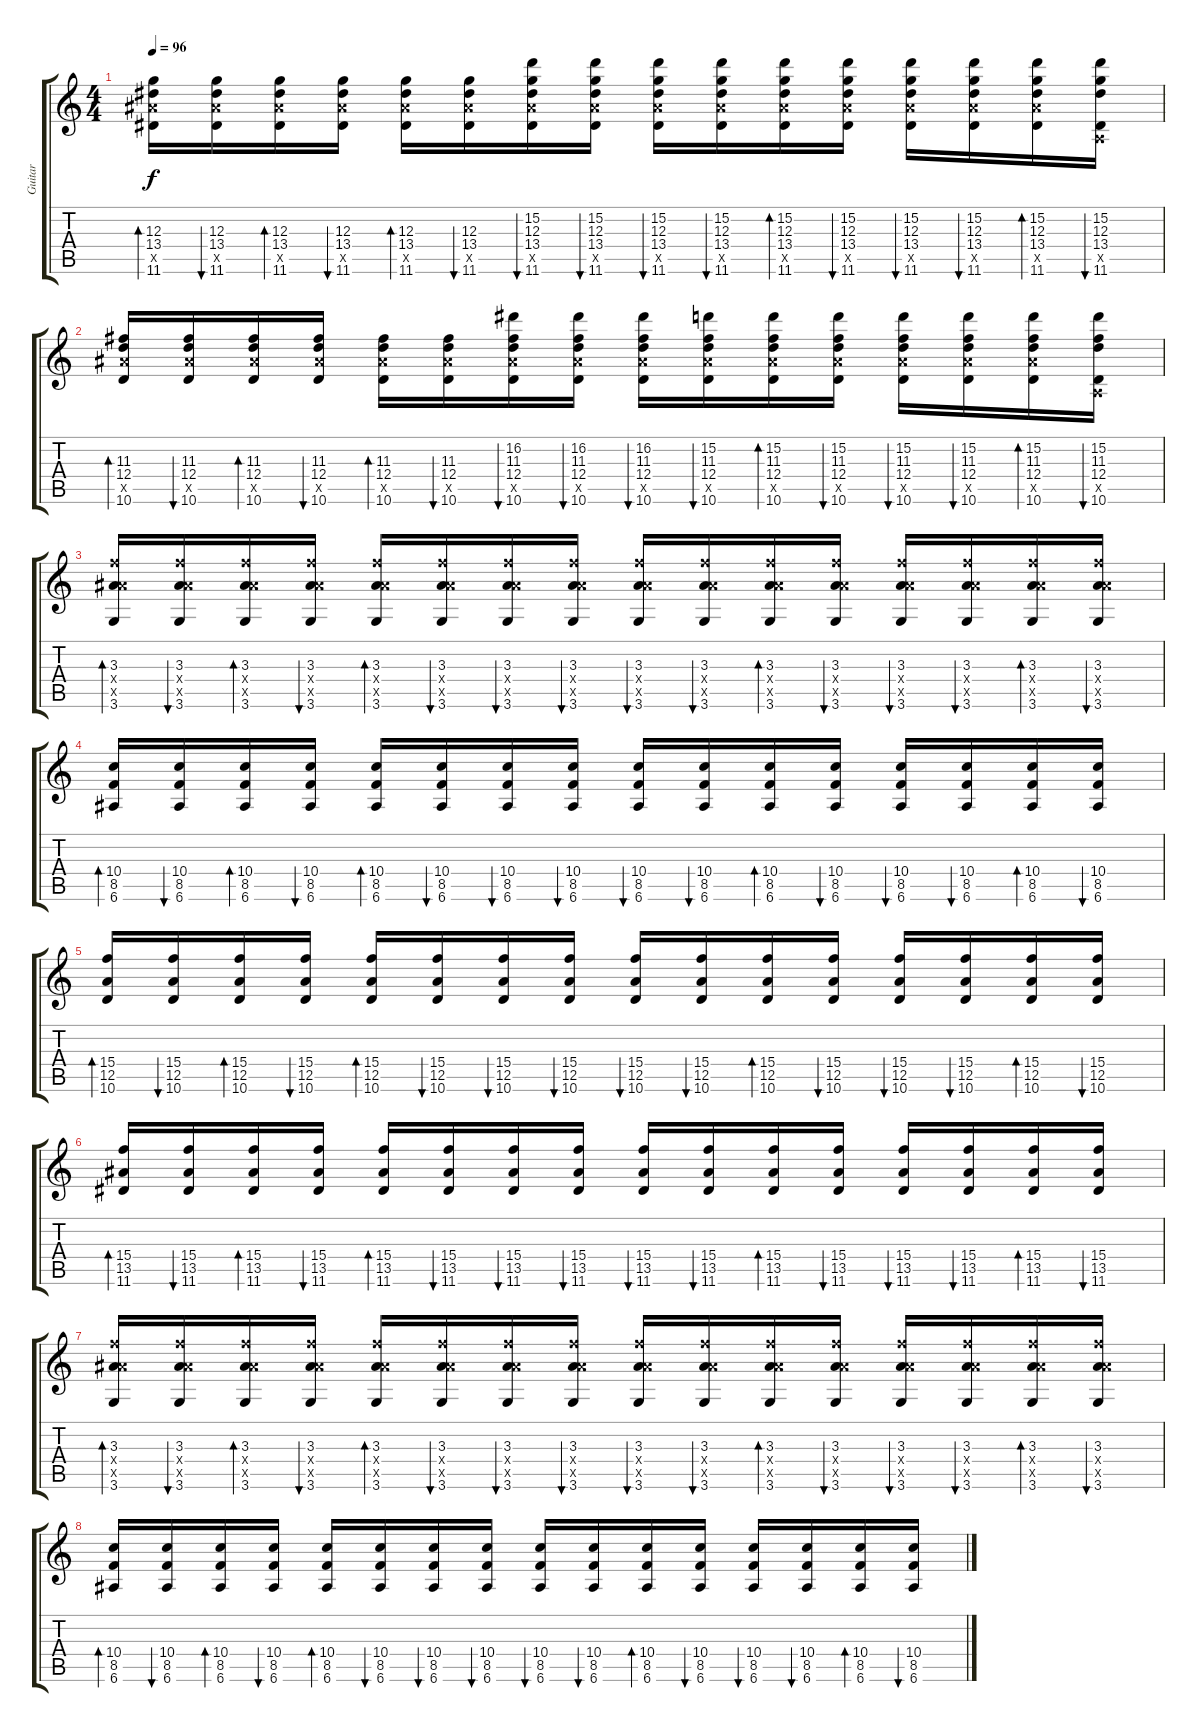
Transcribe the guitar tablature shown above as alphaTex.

\track ("Guitar" "Guitar") {instrument electricguitarclean}
\staff {score tabs}
\tuning (E4 B3 G3 D3 A2 E2) {hide}
\ts (4 4)
\tempo 96
\clef g2
\ks c
(12.3 13.4 13.5{x} 11.6).16{bd 60 dy f} (12.3 13.4 13.5{x} 11.6).16{bu 60} (12.3 13.4 13.5{x} 11.6).16{bd 60} (12.3 13.4 13.5{x} 11.6).16{bu 60} (12.3 13.4 13.5{x} 11.6).16{bd 60} (12.3 13.4 13.5{x} 11.6).16{bu 60} (15.2 12.3 13.4 13.5{x} 11.6).16{bu 60} (15.2 12.3 13.4 13.5{x} 11.6).16{bu 60} (15.2 12.3 13.4 13.5{x} 11.6).16{bu 60} (15.2 12.3 13.4 13.5{x} 11.6).16{bu 60} (15.2 12.3 13.4 13.5{x} 11.6).16{bd 60} (15.2 12.3 13.4 13.5{x} 11.6).16{bu 60} (15.2 12.3 13.4 13.5{x} 11.6).16{bu 60} (15.2 12.3 13.4 13.5{x} 11.6).16{bu 60} (15.2 12.3 13.4 13.5{x} 11.6).16{bd 60} (15.2 12.3 13.4 0.5{x} 11.6).16{bu 60} |
(11.3 12.4 13.5{x} 10.6).16{bd 60} (11.3 12.4 13.5{x} 10.6).16{bu 60} (11.3 12.4 13.5{x} 10.6).16{bd 60} (11.3 12.4 13.5{x} 10.6).16{bu 60} (11.3 12.4 13.5{x} 10.6).16{bd 60} (11.3 12.4 13.5{x} 10.6).16{bu 60} (16.2 11.3 12.4 13.5{x} 10.6).16{bu 60} (16.2 11.3 12.4 13.5{x} 10.6).16{bu 60} (16.2 11.3 12.4 13.5{x} 10.6).16{bu 60} (15.2 11.3 12.4 13.5{x} 10.6).16{bu 60} (15.2 11.3 12.4 13.5{x} 10.6).16{bd 60} (15.2 11.3 12.4 13.5{x} 10.6).16{bu 60} (15.2 11.3 12.4 13.5{x} 10.6).16{bu 60} (15.2 11.3 12.4 13.5{x} 10.6).16{bu 60} (15.2 11.3 12.4 13.5{x} 10.6).16{bd 60} (15.2 11.3 12.4 0.5{x} 10.6).16{bu 60} |
(3.3 15.4{x} 13.5{x} 3.6).16{bd 60} (3.3 15.4{x} 13.5{x} 3.6).16{bu 60} (3.3 15.4{x} 13.5{x} 3.6).16{bd 60} (3.3 15.4{x} 13.5{x} 3.6).16{bu 60} (3.3 15.4{x} 13.5{x} 3.6).16{bd 60} (3.3 15.4{x} 13.5{x} 3.6).16{bu 60} (3.3 15.4{x} 13.5{x} 3.6).16{bu 60} (3.3 15.4{x} 13.5{x} 3.6).16{bu 60} (3.3 15.4{x} 13.5{x} 3.6).16{bu 60} (3.3 15.4{x} 13.5{x} 3.6).16{bu 60} (3.3 15.4{x} 13.5{x} 3.6).16{bd 60} (3.3 15.4{x} 13.5{x} 3.6).16{bu 60} (3.3 15.4{x} 13.5{x} 3.6).16{bu 60} (3.3 15.4{x} 13.5{x} 3.6).16{bu 60} (3.3 15.4{x} 13.5{x} 3.6).16{bd 60} (3.3 15.4{x} 13.5{x} 3.6).16{bu 60} |
(10.4 8.5 6.6).16{bd 60} (10.4 8.5 6.6).16{bu 60} (10.4 8.5 6.6).16{bd 60} (10.4 8.5 6.6).16{bu 60} (10.4 8.5 6.6).16{bd 60} (10.4 8.5 6.6).16{bu 60} (10.4 8.5 6.6).16{bu 60} (10.4 8.5 6.6).16{bu 60} (10.4 8.5 6.6).16{bu 60} (10.4 8.5 6.6).16{bu 60} (10.4 8.5 6.6).16{bd 60} (10.4 8.5 6.6).16{bu 60} (10.4 8.5 6.6).16{bu 60} (10.4 8.5 6.6).16{bu 60} (10.4 8.5 6.6).16{bd 60} (10.4 8.5 6.6).16{bu 60} |
(15.4 12.5 10.6).16{bd 60} (15.4 12.5 10.6).16{bu 60} (15.4 12.5 10.6).16{bd 60} (15.4 12.5 10.6).16{bu 60} (15.4 12.5 10.6).16{bd 60} (15.4 12.5 10.6).16{bu 60} (15.4 12.5 10.6).16{bu 60} (15.4 12.5 10.6).16{bu 60} (15.4 12.5 10.6).16{bu 60} (15.4 12.5 10.6).16{bu 60} (15.4 12.5 10.6).16{bd 60} (15.4 12.5 10.6).16{bu 60} (15.4 12.5 10.6).16{bu 60} (15.4 12.5 10.6).16{bu 60} (15.4 12.5 10.6).16{bd 60} (15.4 12.5 10.6).16{bu 60} |
(15.4 13.5 11.6).16{bd 60} (15.4 13.5 11.6).16{bu 60} (15.4 13.5 11.6).16{bd 60} (15.4 13.5 11.6).16{bu 60} (15.4 13.5 11.6).16{bd 60} (15.4 13.5 11.6).16{bu 60} (15.4 13.5 11.6).16{bu 60} (15.4 13.5 11.6).16{bu 60} (15.4 13.5 11.6).16{bu 60} (15.4 13.5 11.6).16{bu 60} (15.4 13.5 11.6).16{bd 60} (15.4 13.5 11.6).16{bu 60} (15.4 13.5 11.6).16{bu 60} (15.4 13.5 11.6).16{bu 60} (15.4 13.5 11.6).16{bd 60} (15.4 13.5 11.6).16{bu 60} |
(3.3 15.4{x} 13.5{x} 3.6).16{bd 60} (3.3 15.4{x} 13.5{x} 3.6).16{bu 60} (3.3 15.4{x} 13.5{x} 3.6).16{bd 60} (3.3 15.4{x} 13.5{x} 3.6).16{bu 60} (3.3 15.4{x} 13.5{x} 3.6).16{bd 60} (3.3 15.4{x} 13.5{x} 3.6).16{bu 60} (3.3 15.4{x} 13.5{x} 3.6).16{bu 60} (3.3 15.4{x} 13.5{x} 3.6).16{bu 60} (3.3 15.4{x} 13.5{x} 3.6).16{bu 60} (3.3 15.4{x} 13.5{x} 3.6).16{bu 60} (3.3 15.4{x} 13.5{x} 3.6).16{bd 60} (3.3 15.4{x} 13.5{x} 3.6).16{bu 60} (3.3 15.4{x} 13.5{x} 3.6).16{bu 60} (3.3 15.4{x} 13.5{x} 3.6).16{bu 60} (3.3 15.4{x} 13.5{x} 3.6).16{bd 60} (3.3 15.4{x} 13.5{x} 3.6).16{bu 60} |
(10.4 8.5 6.6).16{bd 60} (10.4 8.5 6.6).16{bu 60} (10.4 8.5 6.6).16{bd 60} (10.4 8.5 6.6).16{bu 60} (10.4 8.5 6.6).16{bd 60} (10.4 8.5 6.6).16{bu 60} (10.4 8.5 6.6).16{bu 60} (10.4 8.5 6.6).16{bu 60} (10.4 8.5 6.6).16{bu 60} (10.4 8.5 6.6).16{bu 60} (10.4 8.5 6.6).16{bd 60} (10.4 8.5 6.6).16{bu 60} (10.4 8.5 6.6).16{bu 60} (10.4 8.5 6.6).16{bu 60} (10.4 8.5 6.6).16{bd 60} (10.4 8.5 6.6).16{bu 60}
